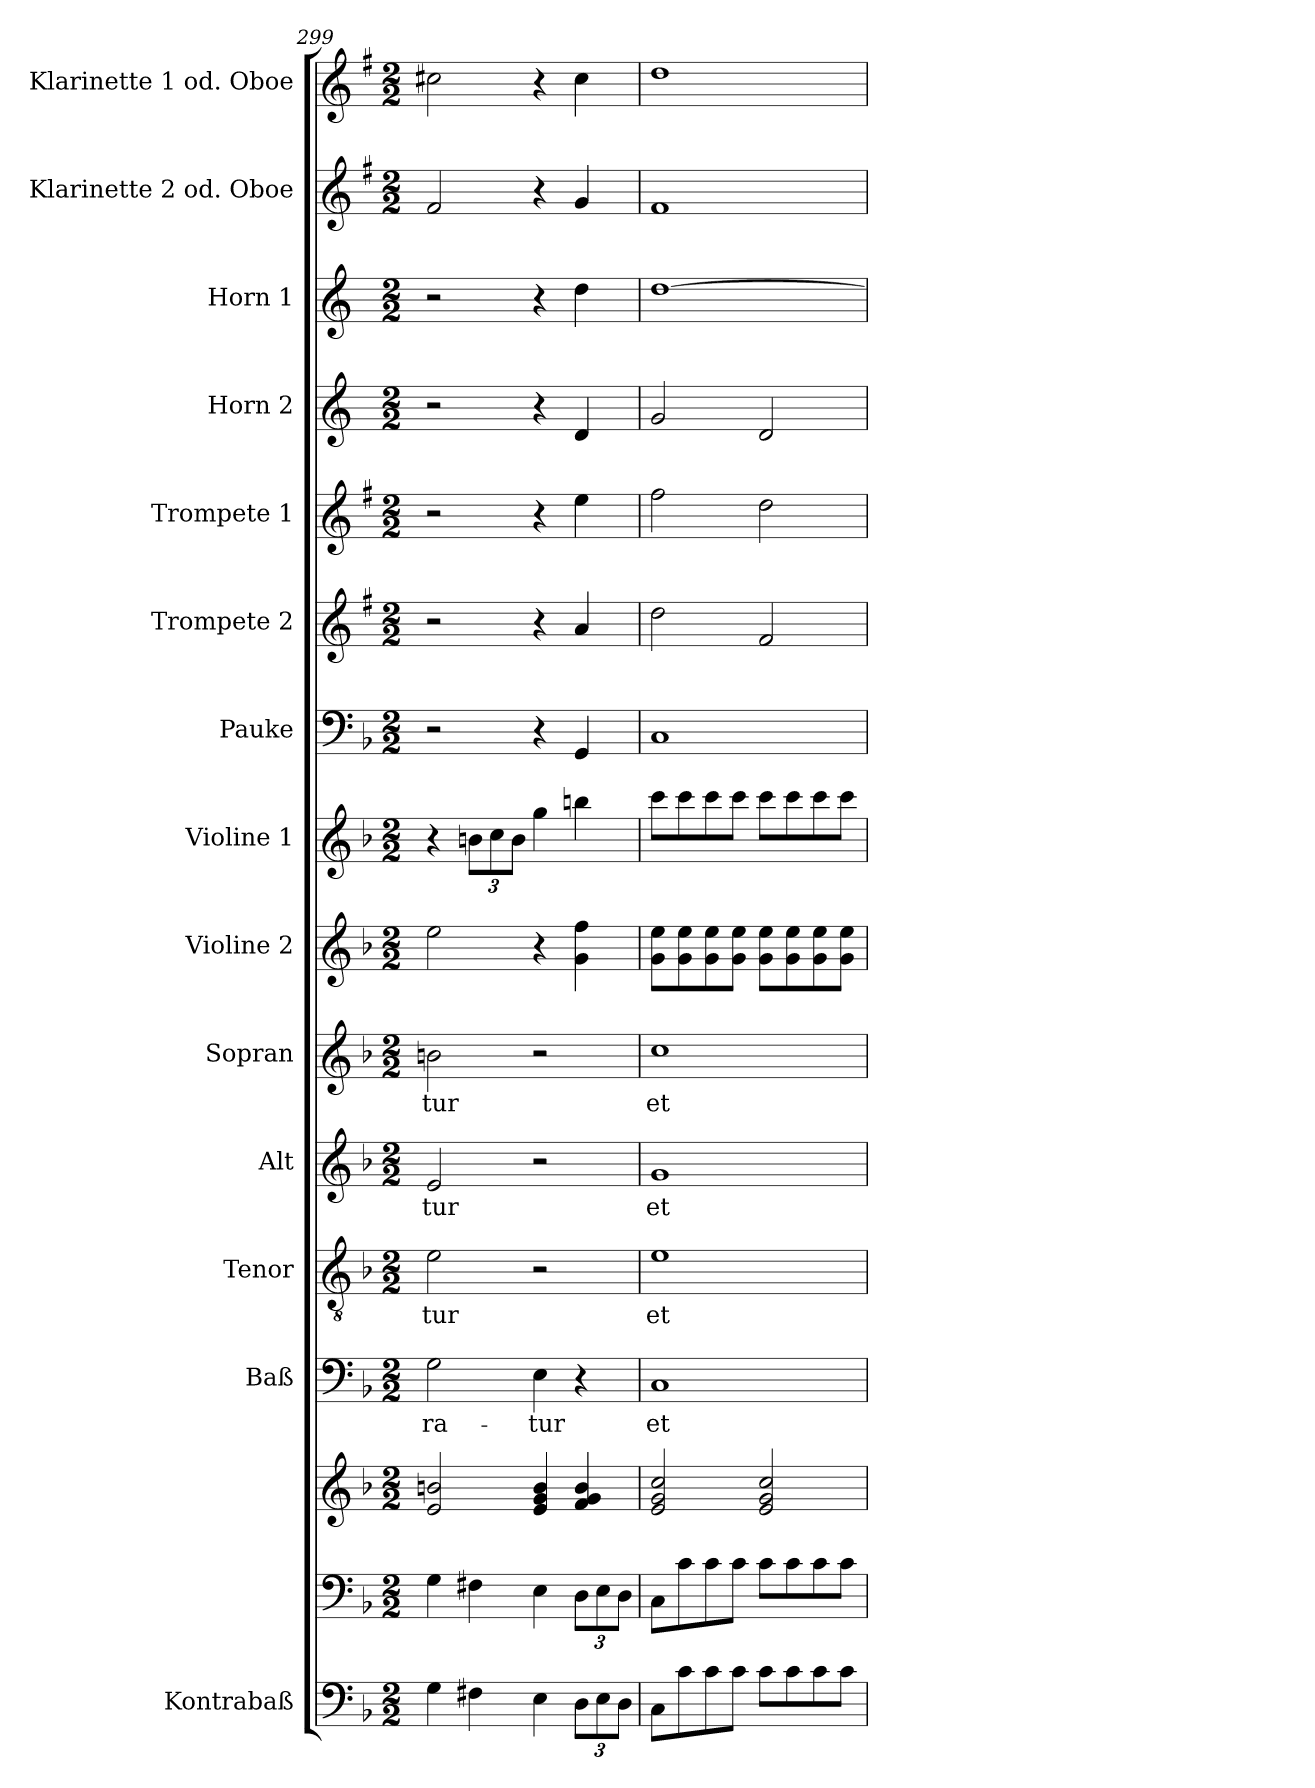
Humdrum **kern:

**kern	**kern	**kern	**kern	**text	**kern	**text	**kern	**text	**kern	**text	**kern	**kern	**kern	**kern	**kern	**kern	**kern	**kern	**kern
*part15	*part14	*part14	*part13	*part13	*part12	*part12	*part11	*part11	*part10	*part10	*part9	*part8	*part7	*part6	*part5	*part4	*part3	*part2	*part1
*staff16	*staff15	*staff14	*staff13	*staff13	*staff12	*staff12	*staff11	*staff11	*staff10	*staff10	*staff9	*staff8	*staff7	*staff6	*staff5	*staff4	*staff3	*staff2	*staff1
*I"Kontrabaß	*	*	*I"Baß	*	*I"Tenor	*	*I"Alt	*	*I"Sopran	*	*I"Violine 2	*I"Violine 1	*I"Pauke	*I"Trompete 2	*I"Trompete 1	*I"Horn 2	*I"Horn 1	*I"Klarinette 2 od. Oboe	*I"Klarinette 1 od. Oboe
*	*	*	*	*	*	*	*	*	*	*	*	*	*	*I'Tpt	*I'Tpt	*I'Hn	*I'Hn	*	*
*clefF4	*clefF4	*clefG2	*clefF4	*	*clefGv2	*	*clefG2	*	*clefG2	*	*clefG2	*clefG2	*clefF4	*clefG2	*clefG2	*clefG2	*clefG2	*clefG2	*clefG2
*ITrd7c12	*	*	*	*	*	*	*	*	*	*	*	*	*	*ITrd1c2	*ITrd1c2	*ITrd4c7	*ITrd4c7	*ITrd1c2	*ITrd1c2
*k[b-]	*k[b-]	*k[b-]	*k[b-]	*	*k[b-]	*	*k[b-]	*	*k[b-]	*	*k[b-]	*k[b-]	*k[b-]	*k[b-]	*k[b-]	*k[b-]	*k[b-]	*k[b-]	*k[b-]
*F:	*F:	*F:	*F:	*	*F:	*	*F:	*	*F:	*	*F:	*F:	*F:	*F:	*F:	*F:	*F:	*F:	*F:
*M2/2	*M2/2	*M2/2	*M2/2	*	*M2/2	*	*M2/2	*	*M2/2	*	*M2/2	*M2/2	*M2/2	*M2/2	*M2/2	*M2/2	*M2/2	*M2/2	*M2/2
=299	=299	=299	=299	=299	=299	=299	=299	=299	=299	=299	=299	=299	=299	=299	=299	=299	=299	=299	=299
!	!	!	!	!LO:LY:b	!	!LO:LY:b	!	!LO:LY:b	!	!LO:LY:b	!	!	!	!	!	!	!	!	!
4GG\	4G\	2e/ 2bn/	2G\	-ra-	2e\	-tur	2e/	-tur	2bn\	-tur	2ee\	4r	2r	2r	2r	2r	2r	2e/	2bn\
*	*	*	*	*	*	*	*	*	*	*	*	*Xbrackettup	*	*	*	*	*	*	*
4FF#X\	4F#X\	.	.	.	.	.	.	.	.	.	.	12bn\L	.	.	.	.	.	.	.
.	.	.	.	.	.	.	.	.	.	.	.	12cc\	.	.	.	.	.	.	.
.	.	.	.	.	.	.	.	.	.	.	.	12b\J	.	.	.	.	.	.	.
!	!	!	!	!LO:LY:b	!	!	!	!	!	!	!	!	!	!	!	!	!	!	!
4EE\	4E\	4e/ 4g/ 4b/	4E\	-tur	2r	.	2r	.	2r	.	4r	4gg\	4r	4r	4r	4r	4r	4r	4r
12DD\L	12D\L	4f/ 4g/ 4b/	4r	.	.	.	.	.	.	.	4g\ 4ff\	4bbn\	4GG/	4g/	4dd\	4G/	4g\	4f/	4b\
12EE\	12E\	.	.	.	.	.	.	.	.	.	.	.	.	.	.	.	.	.	.
12DD\J	12D\J	.	.	.	.	.	.	.	.	.	.	.	.	.	.	.	.	.	.
=300	=300	=300	=300	=300	=300	=300	=300	=300	=300	=300	=300	=300	=300	=300	=300	=300	=300	=300	=300
!	!	!	!	!LO:LY:b	!	!LO:LY:b	!	!LO:LY:b	!	!LO:LY:b	!	!	!	!	!	!	!	!	!
8CC\L	8C\L	2e/ 2g/ 2cc/	1C	et	1e	et	1g	et	1cc	et	8g\ 8ee\L	8ccc\L	1C	2cc\	2ee\	2c/	[1g	1e	1cc
8C\	8c\	.	.	.	.	.	.	.	.	.	8g\ 8ee\	8ccc\	.	.	.	.	.	.	.
8C\	8c\	.	.	.	.	.	.	.	.	.	8g\ 8ee\	8ccc\	.	.	.	.	.	.	.
8C\J	8c\J	.	.	.	.	.	.	.	.	.	8g\ 8ee\J	8ccc\J	.	.	.	.	.	.	.
8C\L	8c\L	2e/ 2g/ 2cc/	.	.	.	.	.	.	.	.	8g\ 8ee\L	8ccc\L	.	2e/	2cc\	2G/	.	.	.
8C\	8c\	.	.	.	.	.	.	.	.	.	8g\ 8ee\	8ccc\	.	.	.	.	.	.	.
8C\	8c\	.	.	.	.	.	.	.	.	.	8g\ 8ee\	8ccc\	.	.	.	.	.	.	.
8C\J	8c\J	.	.	.	.	.	.	.	.	.	8g\ 8ee\J	8ccc\J	.	.	.	.	.	.	.
=	=	=	=	=	=	=	=	=	=	=	=	=	=	=	=	=	=	=	=
*-	*-	*-	*-	*-	*-	*-	*-	*-	*-	*-	*-	*-	*-	*-	*-	*-	*-	*-	*-
